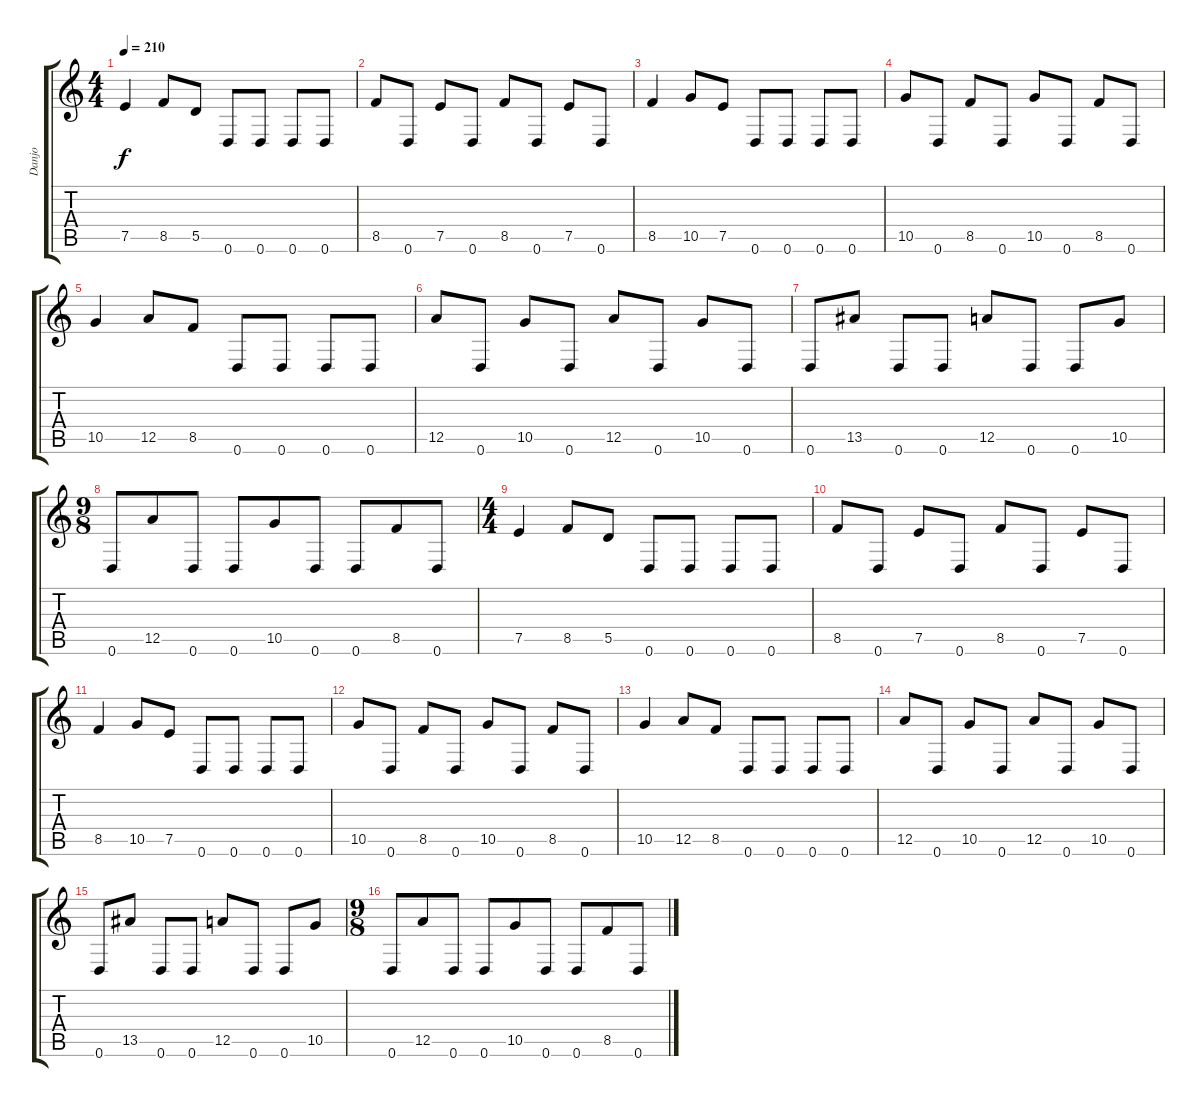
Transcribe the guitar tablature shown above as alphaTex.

\track ("Danjo" "Danjo") {instrument distortionguitar}
\staff {score tabs}
\tuning (E4 B3 G3 D3 A2 D2) {hide}
\ts (4 4)
\tempo 210
\clef g2
\ks c
7.5.4{dy f} 8.5.8 5.5.8 0.6.8 0.6.8 0.6.8 0.6.8 |
8.5.8 0.6.8 7.5.8 0.6.8 8.5.8 0.6.8 7.5.8 0.6.8 |
8.5.4 10.5.8 7.5.8 0.6.8 0.6.8 0.6.8 0.6.8 |
10.5.8 0.6.8 8.5.8 0.6.8 10.5.8 0.6.8 8.5.8 0.6.8 |
10.5.4 12.5.8 8.5.8 0.6.8 0.6.8 0.6.8 0.6.8 |
12.5.8 0.6.8 10.5.8 0.6.8 12.5.8 0.6.8 10.5.8 0.6.8 |
0.6.8 13.5.8 0.6.8 0.6.8 12.5.8 0.6.8 0.6.8 10.5.8 |
\ts (9 8)
0.6.8 12.5.8 0.6.8 0.6.8 10.5.8 0.6.8 0.6.8 8.5.8 0.6.8 |
\ts (4 4)
7.5.4 8.5.8 5.5.8 0.6.8 0.6.8 0.6.8 0.6.8 |
8.5.8 0.6.8 7.5.8 0.6.8 8.5.8 0.6.8 7.5.8 0.6.8 |
8.5.4 10.5.8 7.5.8 0.6.8 0.6.8 0.6.8 0.6.8 |
10.5.8 0.6.8 8.5.8 0.6.8 10.5.8 0.6.8 8.5.8 0.6.8 |
10.5.4 12.5.8 8.5.8 0.6.8 0.6.8 0.6.8 0.6.8 |
12.5.8 0.6.8 10.5.8 0.6.8 12.5.8 0.6.8 10.5.8 0.6.8 |
0.6.8 13.5.8 0.6.8 0.6.8 12.5.8 0.6.8 0.6.8 10.5.8 |
\ts (9 8)
0.6.8 12.5.8 0.6.8 0.6.8 10.5.8 0.6.8 0.6.8 8.5.8 0.6.8
